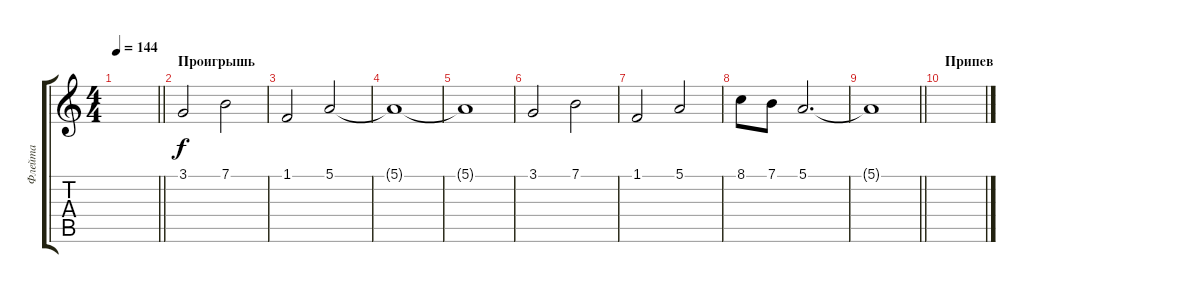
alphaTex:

\track ("Флейта" "Флейта") {instrument flute}
\staff {score tabs}
\tuning (E4 B3 G3 D3 A2 E2) {hide}
\ts (4 4)
\tempo 144
\clef g2
\barLineRight lightlight
\ks c
|
\section ("" "Проигрышь")
3.1.2 7.1.2 |
1.1.2 5.1.2 |
5.1{t}.1 |
5.1{t}.1 |
3.1.2 7.1.2 |
1.1.2 5.1.2 |
8.1.8 7.1.8 5.1.2{d} |
\barLineRight lightlight
5.1{t}.1 |
\section ("" "Припев")
